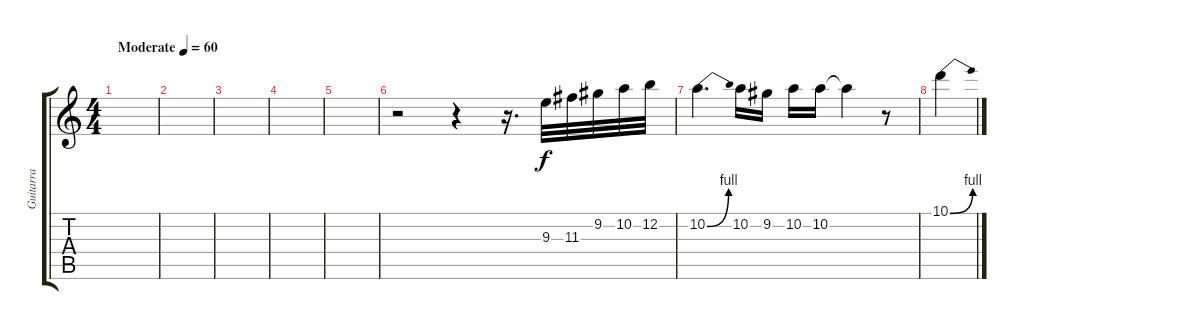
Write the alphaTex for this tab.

\track ("Guitarra" "Guitarra") {instrument electricguitarjazz}
\staff {score tabs}
\tuning (E4 B3 G3 D3 A2 E2) {hide}
\ts (4 4)
\tempo (60 "Moderate")
\clef g2
\ks c
|
|
|
|
|
r.2 r.4 r.16{d} 9.3.32 11.3.32 9.2.32 10.2.32 12.2.32 |
10.2{be (bend 0 0 60 4)}.4{d} 10.2.16 9.2.16 10.2.16 10.2.16 10.2{t}.4 r.8 |
10.1{be (bend 0 0 60 4)}.4
